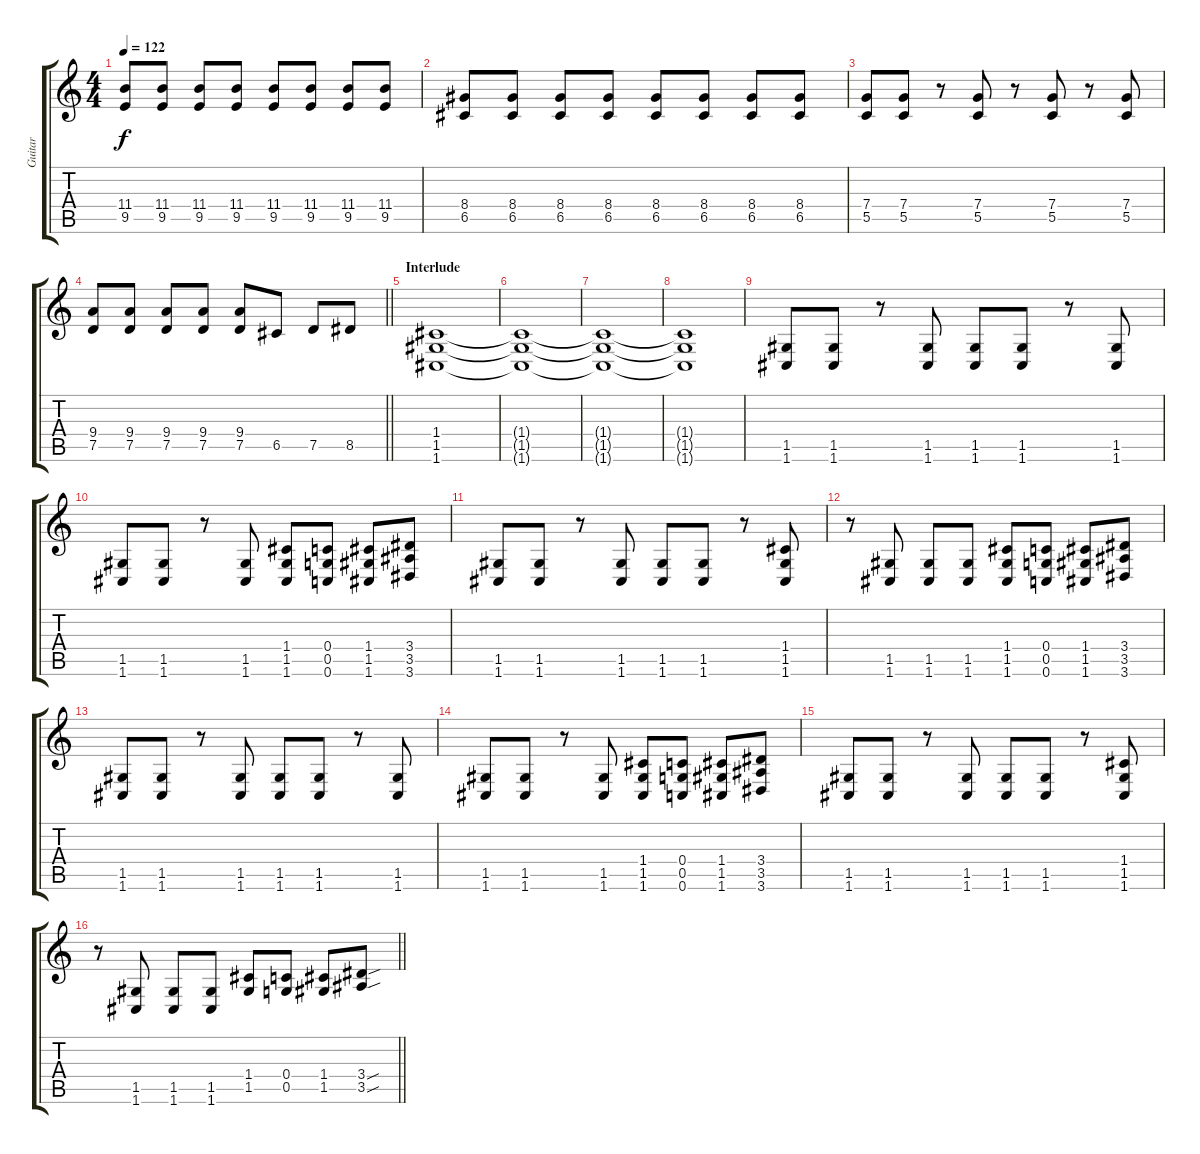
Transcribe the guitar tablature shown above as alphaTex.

\track ("Guitar" "Guitar") {instrument distortionguitar}
\staff {score tabs}
\tuning (D4 A3 F3 C3 G2 C2) {hide}
\ts (4 4)
\tempo 122
\clef g2
\ks c
(11.4 9.5).8{dy f} (11.4 9.5).8 (11.4 9.5).8 (11.4 9.5).8 (11.4 9.5).8 (11.4 9.5).8 (11.4 9.5).8 (11.4 9.5).8 |
(8.4 6.5).8 (8.4 6.5).8 (8.4 6.5).8 (8.4 6.5).8 (8.4 6.5).8 (8.4 6.5).8 (8.4 6.5).8 (8.4 6.5).8 |
(7.4 5.5).8 (7.4 5.5).8 r.8 (7.4 5.5).8 r.8 (7.4 5.5).8 r.8 (7.4 5.5).8 |
\barLineRight lightlight
(9.4 7.5).8 (9.4 7.5).8 (9.4 7.5).8 (9.4 7.5).8 (9.4 7.5).8 6.5.8 7.5.8 8.5.8 |
\section ("" "Interlude")
(1.4 1.5 1.6).1 |
(1.4{t} 1.5{t} 1.6{t}).1 |
(1.4{t} 1.5{t} 1.6{t}).1 |
(1.4{t} 1.5{t} 1.6{t}).1 |
(1.5 1.6).8 (1.5 1.6).8 r.8 (1.5 1.6).8 (1.5 1.6).8 (1.5 1.6).8 r.8 (1.5 1.6).8 |
(1.5 1.6).8 (1.5 1.6).8 r.8 (1.5 1.6).8 (1.4 1.5 1.6).8 (0.4 0.5 0.6).8 (1.4 1.5 1.6).8 (3.4 3.5 3.6).8 |
(1.5 1.6).8 (1.5 1.6).8 r.8 (1.5 1.6).8 (1.5 1.6).8 (1.5 1.6).8 r.8 (1.4 1.5 1.6).8 |
r.8 (1.5 1.6).8 (1.5 1.6).8 (1.5 1.6).8 (1.4 1.5 1.6).8 (0.4 0.5 0.6).8 (1.4 1.5 1.6).8 (3.4 3.5 3.6).8 |
(1.5 1.6).8 (1.5 1.6).8 r.8 (1.5 1.6).8 (1.5 1.6).8 (1.5 1.6).8 r.8 (1.5 1.6).8 |
(1.5 1.6).8 (1.5 1.6).8 r.8 (1.5 1.6).8 (1.4 1.5 1.6).8 (0.4 0.5 0.6).8 (1.4 1.5 1.6).8 (3.4 3.5 3.6).8 |
(1.5 1.6).8 (1.5 1.6).8 r.8 (1.5 1.6).8 (1.5 1.6).8 (1.5 1.6).8 r.8 (1.4 1.5 1.6).8 |
\barLineRight lightlight
r.8 (1.5 1.6).8 (1.5 1.6).8 (1.5 1.6).8 (1.4 1.5).8 (0.4 0.5).8 (1.4 1.5).8 (3.4{sou} 3.5{sou}).8
